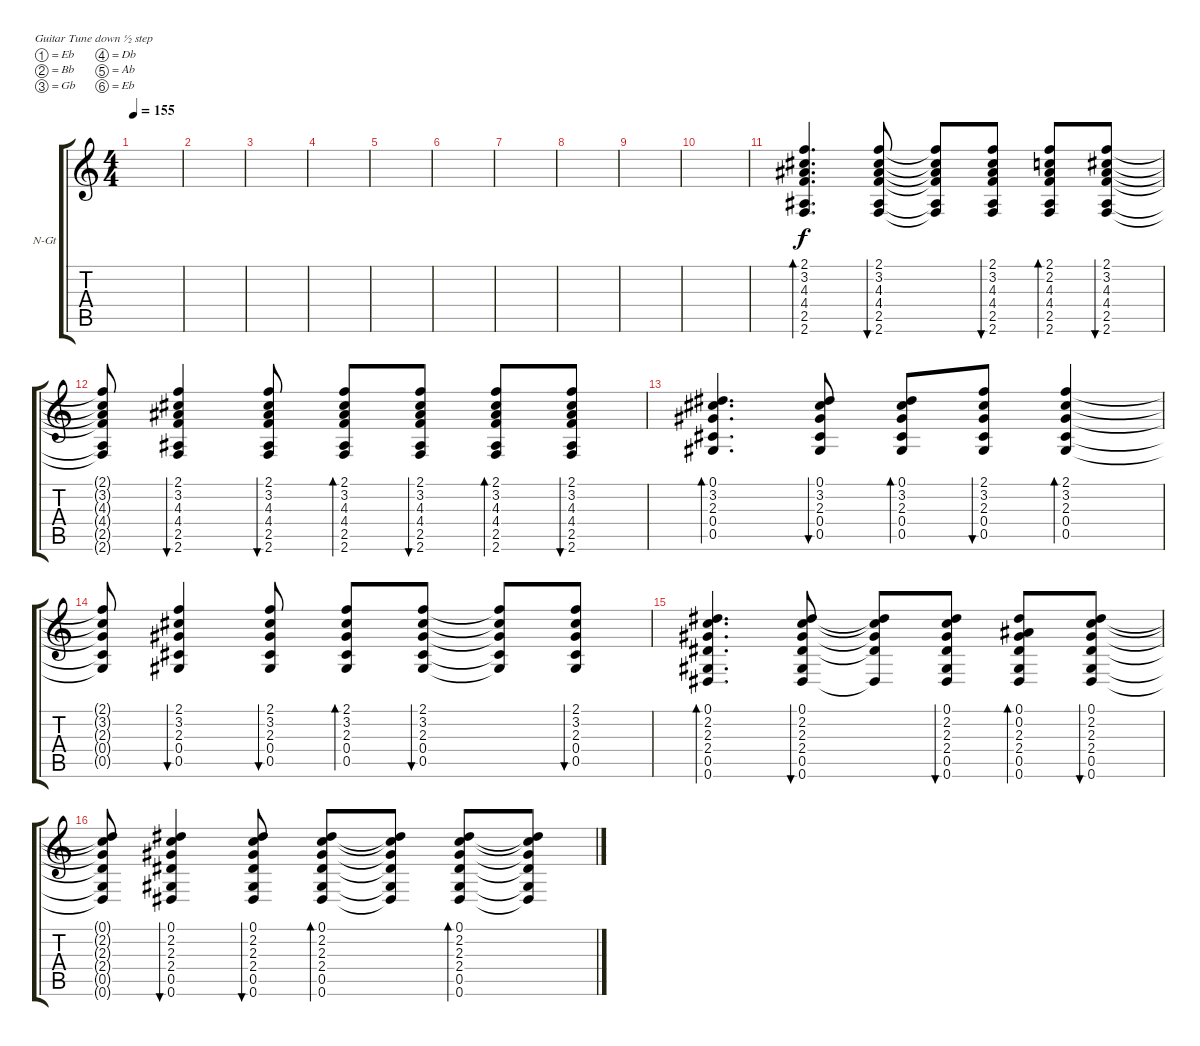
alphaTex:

\defaultSystemsLayout 4
\bracketExtendMode groupsimilarinstruments
\firstSystemTrackNameOrientation horizontal
\otherSystemsTrackNameOrientation horizontal
\track ("Guitar 2" "N-Gt") {instrument acousticguitarnylon}
\staff {score tabs}
\tuning (Eb4 Bb3 Gb3 Db3 Ab2 Eb2)
\ts (4 4)
\tempo 155
\clef g2
\ks c
|
|
|
|
|
|
|
|
|
|
(2.6 2.5 4.4 4.3 3.2 2.1).4{d bd 57} (2.6 2.5 4.4 4.3 3.2 2.1).8{bu 47} (2.6{t} 2.5{t} 4.4{t} 4.3{t} 3.2{t} 2.1{t}).8 (2.6 2.5 4.4 4.3 3.2 2.1).8{bu 44} (2.6 2.5 4.4 4.3 2.2 2.1).8{bd 43} (2.6 2.5 4.4 4.3 3.2 2.1).8{bu 43} |
(2.6{t} 2.5{t} 4.4{t} 4.3{t} 3.2{t} 2.1{t}).8 (2.6 2.5 4.4 4.3 3.2 2.1).4{bu 58} (2.6 2.5 4.4 4.3 3.2 2.1).8{bu 49} (2.6 2.5 4.4 4.3 3.2 2.1).8{bd 44} (2.6 2.5 4.4 4.3 3.2 2.1).8{bu 44} (2.6 2.5 4.4 4.3 3.2 2.1).8{bd 44} (2.6 2.5 4.4 4.3 3.2 2.1).8{bu 44} |
(0.5 0.4 2.3 3.2 0.1).4{d bd 80} (0.5 0.4 2.3 3.2 0.1).8{bu 51} (0.5 0.4 2.3 3.2 0.1).8{bd 51} (0.5 0.4 2.3 3.2 2.1).8{bu 51} (0.5 0.4 2.3 3.2 2.1).4{bd 68} |
(0.5{t} 0.4{t} 2.3{t} 3.2{t} 2.1{t}).8 (0.5 0.4 2.3 3.2 2.1).4{bu 67} (0.5 0.4 2.3 3.2 2.1).8{bu 47} (0.5 0.4 2.3 3.2 2.1).8{bd 46} (0.5 0.4 2.3 3.2 2.1).8{bu 45} (0.5{t} 0.4{t} 2.3{t} 3.2{t} 2.1{t}).8 (0.5 0.4 2.3 3.2 2.1).8{bu 44} |
(0.6 0.5 2.4 2.3 2.2 0.1).4{d bd 43} (0.6 0.5 2.4 2.3 2.2 0.1).8{bu 34} (0.6{t} 2.4{t} 2.3{t} 2.2{t} 0.1{t}).8 (0.6 0.5 2.4 2.3 2.2 0.1).8{bu 35} (0.6 0.5 2.4 2.3 0.2 0.1).8{bd 34} (0.6 0.5 2.4 2.3 2.2 0.1).8{bu 34} |
(0.6{t} 0.5{t} 2.4{t} 2.3{t} 2.2{t} 0.1{t}).8 (0.6 0.5 2.4 2.3 2.2 0.1).4{bu 40} (0.6 0.5 2.4 2.3 2.2 0.1).8{bu 34} (0.6 0.5 2.4 2.3 2.2 0.1).8{bd 32} (0.6{t} 0.5{t} 2.4{t} 2.3{t} 2.2{t} 0.1{t}).8 (0.6 0.5 2.4 2.3 2.2 0.1).8{bd 34} (0.6{t} 0.5{t} 2.4{t} 2.3{t} 2.2{t} 0.1{t}).8
